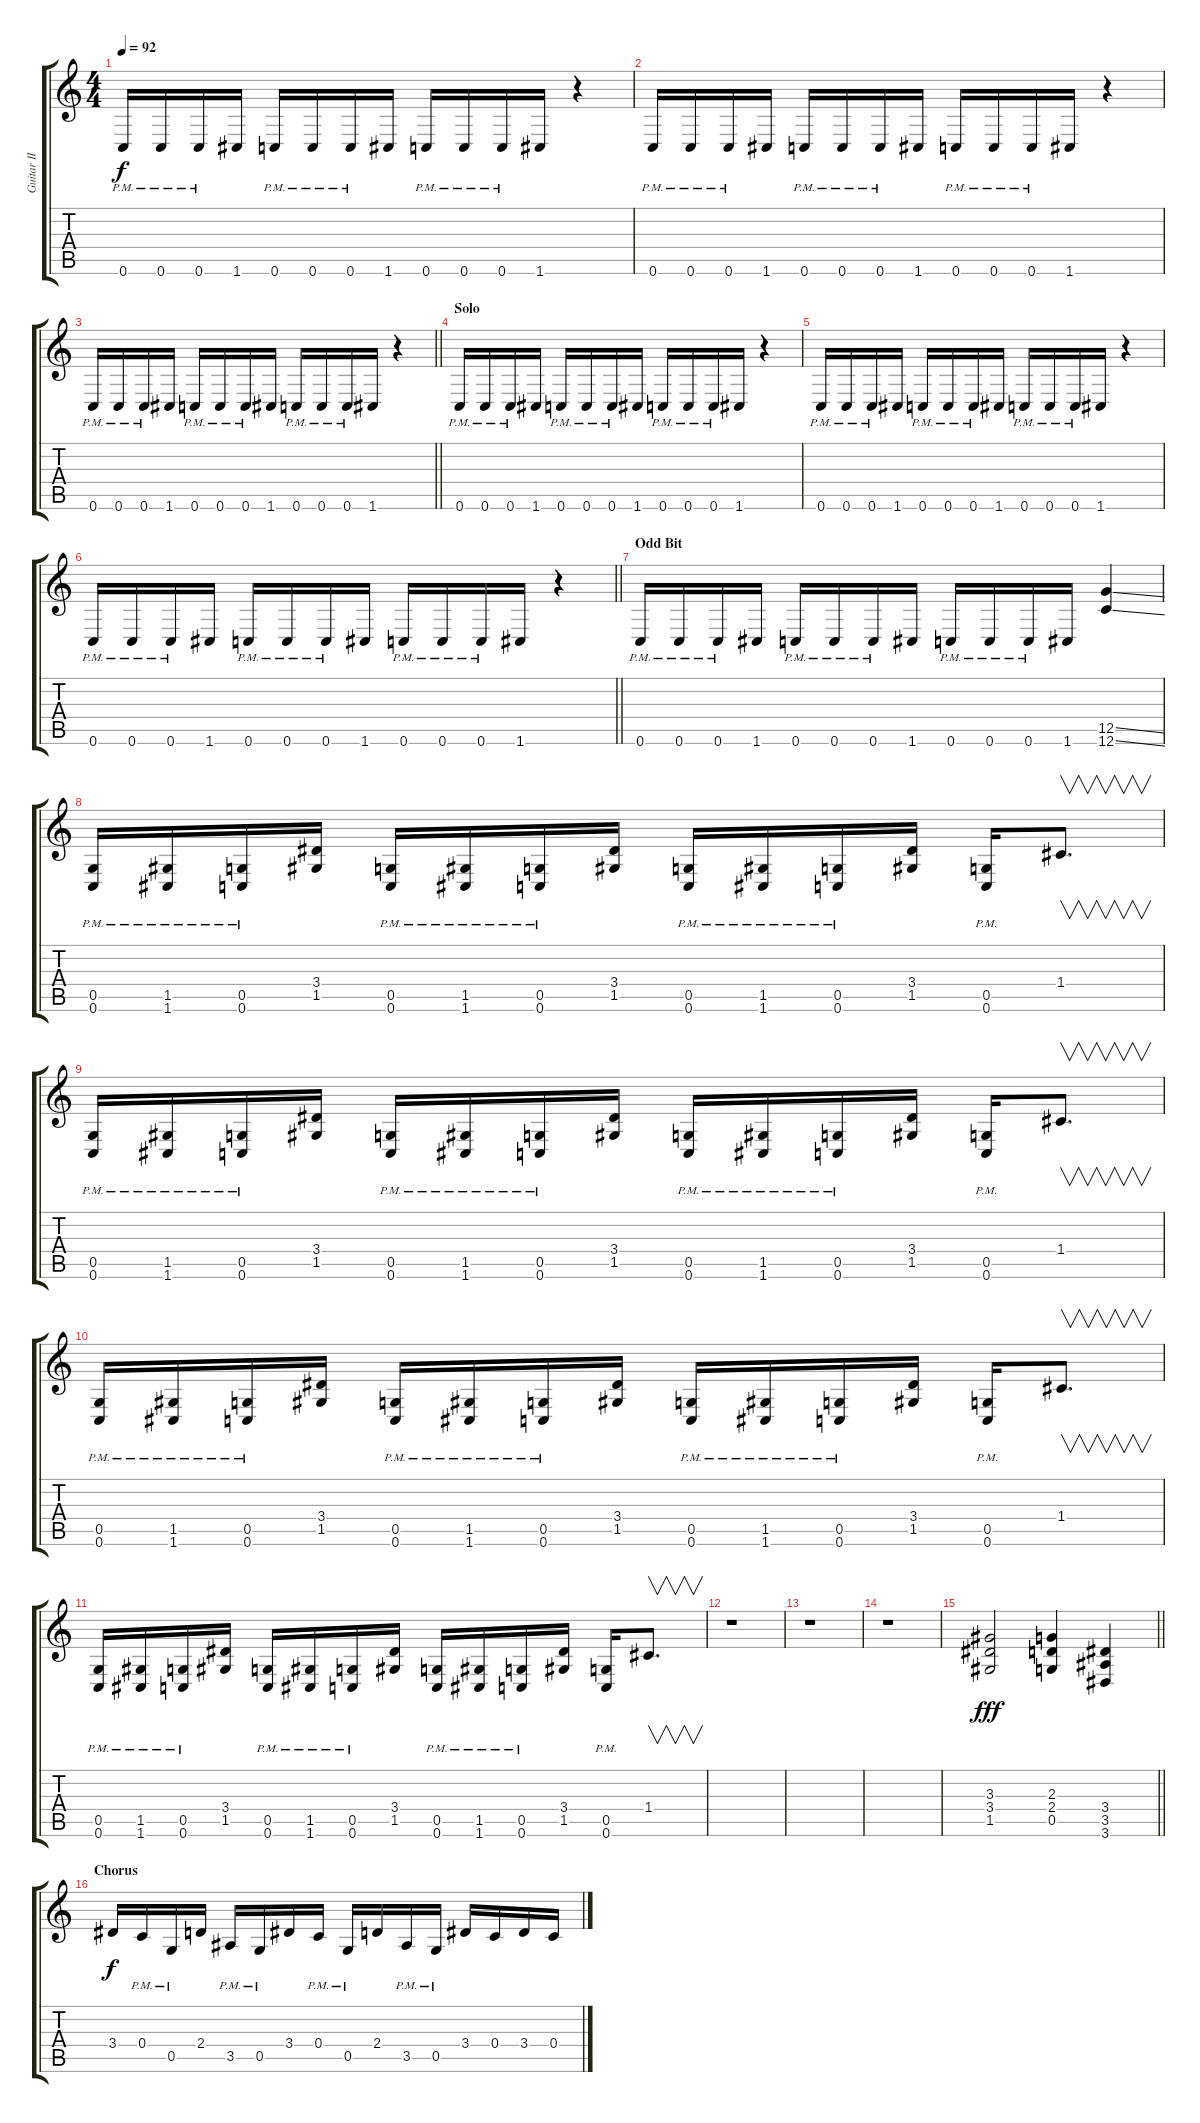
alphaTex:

\track ("Guitar II" "Guitar II") {solo instrument distortionguitar}
\staff {score tabs}
\tuning (D4 A3 F3 C3 G2 C2) {hide}
\ts (4 4)
\tempo 92
\clef g2
\ks c
0.6{pm}.16{dy f} 0.6{pm}.16 0.6{pm}.16 1.6.16 0.6{pm}.16 0.6{pm}.16 0.6{pm}.16 1.6.16 0.6{pm}.16 0.6{pm}.16 0.6{pm}.16 1.6.16 r.4 |
0.6{pm}.16 0.6{pm}.16 0.6{pm}.16 1.6.16 0.6{pm}.16 0.6{pm}.16 0.6{pm}.16 1.6.16 0.6{pm}.16 0.6{pm}.16 0.6{pm}.16 1.6.16 r.4 |
\barLineRight lightlight
0.6{pm}.16 0.6{pm}.16 0.6{pm}.16 1.6.16 0.6{pm}.16 0.6{pm}.16 0.6{pm}.16 1.6.16 0.6{pm}.16 0.6{pm}.16 0.6{pm}.16 1.6.16 r.4 |
\section ("" "Solo")
0.6{pm}.16{volume 16} 0.6{pm}.16 0.6{pm}.16 1.6.16 0.6{pm}.16 0.6{pm}.16 0.6{pm}.16 1.6.16 0.6{pm}.16 0.6{pm}.16 0.6{pm}.16 1.6.16 r.4 |
0.6{pm}.16 0.6{pm}.16 0.6{pm}.16 1.6.16 0.6{pm}.16 0.6{pm}.16 0.6{pm}.16 1.6.16 0.6{pm}.16 0.6{pm}.16 0.6{pm}.16 1.6.16 r.4 |
\barLineRight lightlight
0.6{pm}.16 0.6{pm}.16 0.6{pm}.16 1.6.16 0.6{pm}.16 0.6{pm}.16 0.6{pm}.16 1.6.16 0.6{pm}.16 0.6{pm}.16 0.6{pm}.16 1.6.16 r.4 |
\section ("" "Odd Bit")
0.6{pm}.16 0.6{pm}.16 0.6{pm}.16 1.6.16 0.6{pm}.16 0.6{pm}.16 0.6{pm}.16 1.6.16 0.6{pm}.16 0.6{pm}.16 0.6{pm}.16 1.6.16 (12.5{ss} 12.6{ss}).4 |
(0.5{pm} 0.6{pm}).16{volume 16} (1.5{pm} 1.6{pm}).16 (0.5{pm} 0.6{pm}).16 (3.4 1.5).16 (0.5{pm} 0.6{pm}).16 (1.5{pm} 1.6{pm}).16 (0.5{pm} 0.6{pm}).16 (3.4 1.5).16 (0.5{pm} 0.6{pm}).16 (1.5{pm} 1.6{pm}).16 (0.5{pm} 0.6{pm}).16 (3.4 1.5).16 (0.5{pm} 0.6{pm}).16 1.4.8{v d} |
(0.5{pm} 0.6{pm}).16 (1.5{pm} 1.6{pm}).16 (0.5{pm} 0.6{pm}).16 (3.4 1.5).16 (0.5{pm} 0.6{pm}).16 (1.5{pm} 1.6{pm}).16 (0.5{pm} 0.6{pm}).16 (3.4 1.5).16 (0.5{pm} 0.6{pm}).16 (1.5{pm} 1.6{pm}).16 (0.5{pm} 0.6{pm}).16 (3.4 1.5).16 (0.5{pm} 0.6{pm}).16 1.4.8{v d} |
(0.5{pm} 0.6{pm}).16 (1.5{pm} 1.6{pm}).16 (0.5{pm} 0.6{pm}).16 (3.4 1.5).16 (0.5{pm} 0.6{pm}).16 (1.5{pm} 1.6{pm}).16 (0.5{pm} 0.6{pm}).16 (3.4 1.5).16 (0.5{pm} 0.6{pm}).16 (1.5{pm} 1.6{pm}).16 (0.5{pm} 0.6{pm}).16 (3.4 1.5).16 (0.5{pm} 0.6{pm}).16 1.4.8{v d} |
(0.5{pm} 0.6{pm}).16 (1.5{pm} 1.6{pm}).16 (0.5{pm} 0.6{pm}).16 (3.4 1.5).16 (0.5{pm} 0.6{pm}).16 (1.5{pm} 1.6{pm}).16 (0.5{pm} 0.6{pm}).16 (3.4 1.5).16 (0.5{pm} 0.6{pm}).16 (1.5{pm} 1.6{pm}).16 (0.5{pm} 0.6{pm}).16 (3.4 1.5).16 (0.5{pm} 0.6{pm}).16 1.4.8{v d} |
r.1 |
r.1 |
r.1 |
\barLineRight lightlight
(3.3 3.4 1.5).2{dy fff} (2.3 2.4 0.5).4 (3.4 3.5 3.6).4 |
\section ("" "Chorus")
3.4.16{dy f instrument distortionguitar} 0.4{pm}.16 0.5{pm}.16 2.4.16 3.5{pm}.16 0.5{pm}.16 3.4.16 0.4{pm}.16 0.5{pm}.16 2.4.16 3.5{pm}.16 0.5{pm}.16 3.4.16 0.4.16 3.4.16 0.4.16
